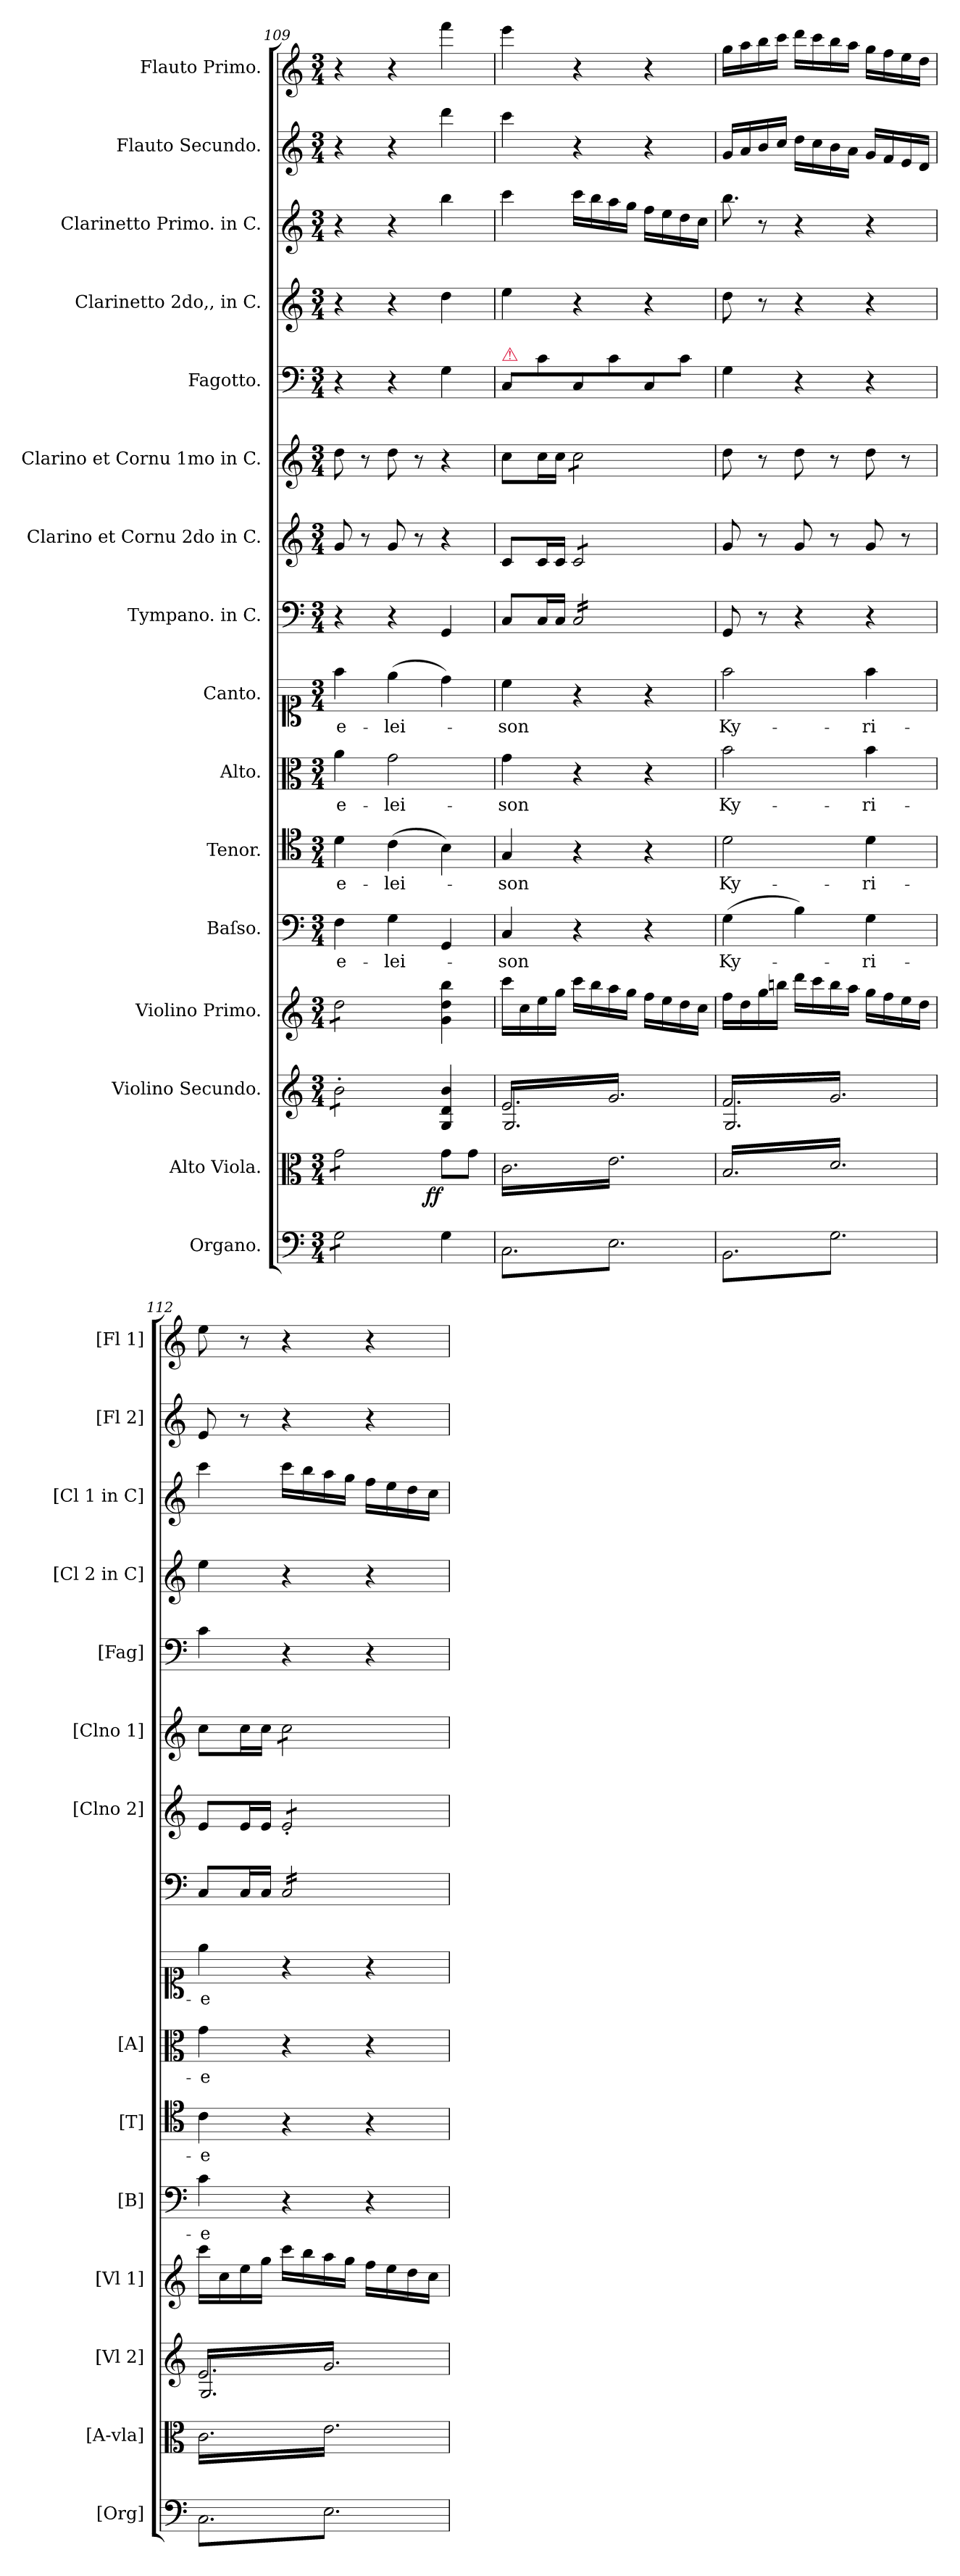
**kern	**kern	**dynam	**kern	**dynam	**kern	**dynam	**kern	**text	**kern	**text	**kern	**text	**kern	**text	**kern	**kern	**dynam	**kern	**dynam	**kern	**dynam	**kern	**kern	**kern	**dynam	**kern	**dynam
*part16	*part15	*part15	*part14	*part14	*part13	*part13	*part12	*part12	*part11	*part11	*part10	*part10	*part9	*part9	*part8	*part7	*part7	*part6	*part6	*part5	*part5	*part4	*part3	*part2	*part2	*part1	*part1
*staff16	*staff15	*staff15	*staff14	*staff14	*staff13	*staff13	*staff12	*staff12	*staff11	*staff11	*staff10	*staff10	*staff9	*staff9	*staff8	*staff7	*staff7	*staff6	*staff6	*staff5	*staff5	*staff4	*staff3	*staff2	*staff2	*staff1	*staff1
*I"Organo.	*I"Alto Viola.	*	*I"Violino Secundo.	*	*I"Violino Primo.	*	*I"Baſso.	*	*I"Tenor.	*	*I"Alto.	*	*I"Canto.	*	*I"Tympano. in C.	*I"Clarino et Cornu 2do in C.	*	*I"Clarino et Cornu 1mo in C.	*	*I"Fagotto.	*	*I"Clarinetto 2do,, in C.	*I"Clarinetto Primo. in C.	*I"Flauto Secundo.	*	*I"Flauto Primo.	*
*I'[Org]	*I'[A-vla]	*	*I'[Vl 2]	*	*I'[Vl 1]	*	*I'[B]	*	*I'[T]	*	*I'[A]	*	*	*	*	*I'[Clno 2]	*	*I'[Clno 1]	*	*I'[Fag]	*	*I'[Cl 2 in C]	*I'[Cl 1 in C]	*I'[Fl 2]	*	*I'[Fl 1]	*
*clefF4	*clefC3	*	*clefG2	*	*clefG2	*	*clefF4	*	*clefC4	*	*clefC3	*	*clefC1	*	*clefF4	*clefG2	*	*clefG2	*	*clefF4	*	*clefG2	*clefG2	*clefG2	*	*clefG2	*
*k[]	*k[]	*	*k[]	*	*k[]	*	*k[]	*	*k[]	*	*k[]	*	*k[]	*	*k[]	*k[]	*	*k[]	*	*k[]	*	*k[]	*k[]	*k[]	*	*k[]	*
*a:	*a:	*	*a:	*	*a:	*	*a:	*	*a:	*	*a:	*	*a:	*	*a:	*a:	*	*a:	*	*a:	*	*a:	*a:	*a:	*	*a:	*
*M3/4	*M3/4	*	*M3/4	*	*M3/4	*	*M3/4	*	*M3/4	*	*M3/4	*	*M3/4	*	*M3/4	*M3/4	*	*M3/4	*	*M3/4	*	*M3/4	*M3/4	*M3/4	*	*M3/4	*
=109	=109	=109	=109	=109	=109	=109	=109	=109	=109	=109	=109	=109	=109	=109	=109	=109	=109	=109	=109	=109	=109	=109	=109	=109	=109	=109	=109
!	!	!	!	!	!	!	!	!	!	!	!	!	!	!	!	!	!	!	!	!	!	!	!	!	!LO:DY:a:rj	!	!LO:DY:a:rj
*tremolo	*	*	*	*	*	*	*	*	*	*	*	*	*	*	*	*	*	*	*	*	*	*	*	*	*	*	*
*	*tremolo	*	*	*	*	*	*	*	*	*	*	*	*	*	*	*	*	*	*	*	*	*	*	*	*	*	*
*	*	*	*tremolo	*	*	*	*	*	*	*	*	*	*	*	*	*	*	*	*	*	*	*	*	*	*	*	*
*	*	*	*	*	*tremolo	*	*	*	*	*	*	*	*	*	*	*	*	*	*	*	*	*	*	*	*	*	*
8G\L	8g\L	.	8b'>\L	.	8dd\L	.	4F\	e-	4d\	e-	4a\	e-	4ff\	e-	4r	8g/	.	8dd\	.	4r	.	4r	4r	4r	fo	4r	fo
8G\	8g\	.	8b'>\	.	8dd\	.	.	.	.	.	.	.	.	.	.	8r	.	8r	.	.	.	.	.	.	.	.	.
8G\	8g\	.	8b'>\	.	8dd\	.	4G\	-lei-	(>4c\	-lei-	2g\	-lei-	(>4ee\	-lei-	4r	8g/	.	8dd\	.	4r	.	4r	4r	4r	.	4r	.
8G\J	8g\J	.	8b'>\J	.	8dd\J	.	.	.	.	.	.	.	.	.	.	8r	.	8r	.	.	.	.	.	.	.	.	.
*	*	*	*	*	*Xtremolo	*	*	*	*	*	*	*	*	*	*	*	*	*	*	*	*	*	*	*	*	*	*
*	*	*	*Xtremolo	*	*	*	*	*	*	*	*	*	*	*	*	*	*	*	*	*	*	*	*	*	*	*	*
*	*Xtremolo	*	*	*	*	*	*	*	*	*	*	*	*	*	*	*	*	*	*	*	*	*	*	*	*	*	*
*Xtremolo	*	*	*	*	*	*	*	*	*	*	*	*	*	*	*	*	*	*	*	*	*	*	*	*	*	*	*
!	!	!LO:DY:b:rj	!	!LO:DY:b:rj	!	!LO:DY:b:rj	!	!	!	!	!	!	!	!	!	!	!	!	!	!	!	!	!	!	!	!	!
4G\	8g\L	ff.	4G/ 4d/ 4b/	fo	4g\ 4dd\ 4bb\	fo	4GG/	.	4B\)	.	.	.	4dd\)	.	4GG/	4r	.	4r	.	4G\	.	4dd\	4bb\	4ddd\	.	4fff\	.
.	8g\J	.	.	.	.	.	.	.	.	.	.	.	.	.	.	.	.	.	.	.	.	.	.	.	.	.	.
=110	=110	=110	=110	=110	=110	=110	=110	=110	=110	=110	=110	=110	=110	=110	=110	=110	=110	=110	=110	=110	=110	=110	=110	=110	=110	=110	=110
*	*	*	*^	*	*	*	*	*	*	*	*	*	*	*	*	*	*	*	*	*	*	*	*	*	*	*	*
!	!	!	!	!	!	!	!	!	!	!	!	!	!	!	!	!	!	!	!	!	!LO:TX:a:color=crimson:t=⚠	!	!	!	!	!	!	!
!LO:TX:a:i:t=Tutti	!	!	!	!	!	!	!	!	!	!	!	!	!	!	!	!	!	!	!	!	!	!	!	!	!	!	!	!
!	!	!	!	!	!	!	!	!	!	!	!	!	!	!	!	!	!	!LO:DY:a:rj	!	!LO:DY:a:rj	!	!LO:DY:b:rj	!	!	!	!	!	!
*tremolo	*	*	*	*	*	*	*	*	*	*	*	*	*	*	*	*	*	*	*	*	*	*	*	*	*	*	*	*
*	*tremolo	*	*	*	*	*	*	*	*	*	*	*	*	*	*	*	*	*	*	*	*	*	*	*	*	*	*	*
*	*	*	*tremolo	*	*	*	*	*	*	*	*	*	*	*	*	*	*	*	*	*	*	*	*	*	*	*	*	*
8C\L	16c\LL	.	16e/LL	2.G/	.	16ccc\LL	.	4C/	-son	4G/	-son	4g\	-son	4cc\	-son	8C/L	8c/L	fo	8cc\L	fo	8C/L	fo	4ee\	4ccc\	4ccc\	.	4eee\	.
.	16e\	.	16g/	.	.	16cc\	.	.	.	.	.	.	.	.	.	.	.	.	.	.	.	.	.	.	.	.	.	.
8E\	16c\	.	16e/	.	.	16ee\	.	.	.	.	.	.	.	.	.	16C/L	16c/L	.	16cc\L	.	8c\	.	.	.	.	.	.	.
.	16e\	.	16g/	.	.	16gg\JJ	.	.	.	.	.	.	.	.	.	16C/JJ	16c/JJ	.	16cc\JJ	.	.	.	.	.	.	.	.	.
*	*	*	*	*	*	*	*	*	*	*	*	*	*	*	*	*tremolo	*	*	*	*	*	*	*	*	*	*	*	*
*	*	*	*	*	*	*	*	*	*	*	*	*	*	*	*	*	*tremolo	*	*	*	*	*	*	*	*	*	*	*
*	*	*	*	*	*	*	*	*	*	*	*	*	*	*	*	*	*	*	*tremolo	*	*	*	*	*	*	*	*	*
8C\	16c\	.	16e/	.	.	16ccc\LL	.	4r	.	4r	.	4r	.	4r	.	16C/LL	8c/L	.	8cc\L	.	8C/	.	4r	16ccc\LL	4r	.	4r	.
.	16e\	.	16g/	.	.	16bb\	.	.	.	.	.	.	.	.	.	16C/	.	.	.	.	.	.	.	16bb\	.	.	.	.
8E\	16c\	.	16e/	.	.	16aa\	.	.	.	.	.	.	.	.	.	16C/	8c/	.	8cc\	.	8c\	.	.	16aa\	.	.	.	.
.	16e\	.	16g/	.	.	16gg\JJ	.	.	.	.	.	.	.	.	.	16C/	.	.	.	.	.	.	.	16gg\JJ	.	.	.	.
8C\	16c\	.	16e/	.	.	16ff\LL	.	4r	.	4r	.	4r	.	4r	.	16C/	8c/	.	8cc\	.	8C/	.	4r	16ff\LL	4r	.	4r	.
.	16e\	.	16g/	.	.	16ee\	.	.	.	.	.	.	.	.	.	16C/	.	.	.	.	.	.	.	16ee\	.	.	.	.
8E\J	16c\	.	16e/	.	.	16dd\	.	.	.	.	.	.	.	.	.	16C/	8c/J	.	8cc\J	.	8c\J	.	.	16dd\	.	.	.	.
*	*	*	*	*	*	*	*	*	*	*	*	*	*	*	*	*	*	*	*Xtremolo	*	*	*	*	*	*	*	*	*
*	*	*	*	*	*	*	*	*	*	*	*	*	*	*	*	*	*Xtremolo	*	*	*	*	*	*	*	*	*	*	*
.	16e\JJ	.	16g/JJ	.	.	16cc\JJ	.	.	.	.	.	.	.	.	.	16C/JJ	.	.	.	.	.	.	.	16cc\JJ	.	.	.	.
*	*	*	*	*	*	*	*	*	*	*	*	*	*	*	*	*Xtremolo	*	*	*	*	*	*	*	*	*	*	*	*
=111	=111	=111	=111	=111	=111	=111	=111	=111	=111	=111	=111	=111	=111	=111	=111	=111	=111	=111	=111	=111	=111	=111	=111	=111	=111	=111	=111	=111
!	!	!	!	!	!	!	!	!	!	!	!	!	!	!	!	!	!	!	!	!	!	!	!	!LO:N:vis=8.	!	!	!	!
8BB\L	16B/LL	.	16f/LL	2.G/	.	16ff\LL	.	(>4G\	Ky-	2d\	Ky-	2b\	Ky-	2ff\	Ky-	8GG/	8g/	.	8dd\	.	4G\	.	8dd\	8bb\	16g/LL	.	16gg\LL	.
.	16d/	.	16g/	.	.	16dd\	.	.	.	.	.	.	.	.	.	.	.	.	.	.	.	.	.	.	16a/	.	16aa\	.
8G\	16B/	.	16f/	.	.	16gg\	.	.	.	.	.	.	.	.	.	8r	8r	.	8r	.	.	.	8r	8r	16b/	.	16bb\	.
.	16d/	.	16g/	.	.	16bbn\JJ	.	.	.	.	.	.	.	.	.	.	.	.	.	.	.	.	.	.	16cc/JJ	.	16ccc\JJ	.
8BB\	16B/	.	16f/	.	.	16ddd\LL	.	4B\)	.	.	.	.	.	.	.	4r	8g/	.	8dd\	.	4r	.	4r	4r	16dd\LL	.	16ddd\LL	.
.	16d/	.	16g/	.	.	16ccc\	.	.	.	.	.	.	.	.	.	.	.	.	.	.	.	.	.	.	16cc\	.	16ccc\	.
8G\	16B/	.	16f/	.	.	16bb\	.	.	.	.	.	.	.	.	.	.	8r	.	8r	.	.	.	.	.	16b\	.	16bb\	.
.	16d/	.	16g/	.	.	16aa\JJ	.	.	.	.	.	.	.	.	.	.	.	.	.	.	.	.	.	.	16a\JJ	.	16aa\JJ	.
8BB\	16B/	.	16f/	.	.	16gg\LL	.	4G\	-ri-	4d\	-ri-	4b\	-ri-	4ff\	-ri-	4r	8g/	.	8dd\	.	4r	.	4r	4r	16g/LL	.	16gg\LL	.
.	16d/	.	16g/	.	.	16ff\	.	.	.	.	.	.	.	.	.	.	.	.	.	.	.	.	.	.	16f/	.	16ff\	.
8G\J	16B/	.	16f/	.	.	16ee\	.	.	.	.	.	.	.	.	.	.	8r	.	8r	.	.	.	.	.	16e/	.	16ee\	.
.	16d/JJ	.	16g/JJ	.	.	16dd\JJ	.	.	.	.	.	.	.	.	.	.	.	.	.	.	.	.	.	.	16d/JJ	.	16dd\JJ	.
=112	=112	=112	=112	=112	=112	=112	=112	=112	=112	=112	=112	=112	=112	=112	=112	=112	=112	=112	=112	=112	=112	=112	=112	=112	=112	=112	=112	=112
8C\L	16c\LL	.	16e/LL	2.G/	.	16ccc\LL	.	4c\	-e	4c\	-e	4g\	-e	4ee\	-e	8C/L	8e/L	.	8cc\L	.	4c\	.	4ee\	4ccc\	8e/	.	8ee\	.
.	16e\	.	16g/	.	.	16cc\	.	.	.	.	.	.	.	.	.	.	.	.	.	.	.	.	.	.	.	.	.	.
8E\	16c\	.	16e/	.	.	16ee\	.	.	.	.	.	.	.	.	.	16C/L	16e/L	.	16cc\L	.	.	.	.	.	8r	.	8r	.
.	16e\	.	16g/	.	.	16gg\JJ	.	.	.	.	.	.	.	.	.	16C/JJ	16e/JJ	.	16cc\JJ	.	.	.	.	.	.	.	.	.
*	*	*	*	*	*	*	*	*	*	*	*	*	*	*	*	*tremolo	*	*	*	*	*	*	*	*	*	*	*	*
*	*	*	*	*	*	*	*	*	*	*	*	*	*	*	*	*	*tremolo	*	*	*	*	*	*	*	*	*	*	*
*	*	*	*	*	*	*	*	*	*	*	*	*	*	*	*	*	*	*	*tremolo	*	*	*	*	*	*	*	*	*
8C\	16c\	.	16e/	.	.	16ccc\LL	.	4r	.	4r	.	4r	.	4r	.	16C/LL	8e'</L	.	8cc\L	.	4r	.	4r	16ccc\LL	4r	.	4r	.
.	16e\	.	16g/	.	.	16bb\	.	.	.	.	.	.	.	.	.	16C/	.	.	.	.	.	.	.	16bb\	.	.	.	.
8E\	16c\	.	16e/	.	.	16aa\	.	.	.	.	.	.	.	.	.	16C/	8e'</	.	8cc\	.	.	.	.	16aa\	.	.	.	.
.	16e\	.	16g/	.	.	16gg\JJ	.	.	.	.	.	.	.	.	.	16C/	.	.	.	.	.	.	.	16gg\JJ	.	.	.	.
8C\	16c\	.	16e/	.	.	16ff\LL	.	4r	.	4r	.	4r	.	4r	.	16C/	8e'</	.	8cc\	.	4r	.	4r	16ff\LL	4r	.	4r	.
.	16e\	.	16g/	.	.	16ee\	.	.	.	.	.	.	.	.	.	16C/	.	.	.	.	.	.	.	16ee\	.	.	.	.
8E\J	16c\	.	16e/	.	.	16dd\	.	.	.	.	.	.	.	.	.	16C/	8e'</J	.	8cc\J	.	.	.	.	16dd\	.	.	.	.
*	*	*	*	*	*	*	*	*	*	*	*	*	*	*	*	*	*	*	*Xtremolo	*	*	*	*	*	*	*	*	*
*	*	*	*	*	*	*	*	*	*	*	*	*	*	*	*	*	*Xtremolo	*	*	*	*	*	*	*	*	*	*	*
*Xtremolo	*	*	*	*	*	*	*	*	*	*	*	*	*	*	*	*	*	*	*	*	*	*	*	*	*	*	*	*
.	16e\JJ	.	16g/JJ	.	.	16cc\JJ	.	.	.	.	.	.	.	.	.	16C/JJ	.	.	.	.	.	.	.	16cc\JJ	.	.	.	.
*	*	*	*	*	*	*	*	*	*	*	*	*	*	*	*	*Xtremolo	*	*	*	*	*	*	*	*	*	*	*	*
*	*	*	*Xtremolo	*	*	*	*	*	*	*	*	*	*	*	*	*	*	*	*	*	*	*	*	*	*	*	*	*
*	*Xtremolo	*	*	*	*	*	*	*	*	*	*	*	*	*	*	*	*	*	*	*	*	*	*	*	*	*	*	*
.	.	.	.	.	.	.	.	.	.	.	.	.	.	.	.	.	.	.	.	.	.	.	.	.	.	.	.	.
.	.	.	.	.	.	.	.	.	.	.	.	.	.	.	.	.	.	.	.	.	.	.	.	.	.	.	.	.
.	.	.	.	.	.	.	.	.	.	.	.	.	.	.	.	.	.	.	.	.	.	.	.	.	.	.	.	.
.	.	.	.	.	.	.	.	.	.	.	.	.	.	.	.	.	.	.	.	.	.	.	.	.	.	.	.	.
.	.	.	.	.	.	.	.	.	.	.	.	.	.	.	.	.	.	.	.	.	.	.	.	.	.	.	.	.
.	.	.	.	.	.	.	.	.	.	.	.	.	.	.	.	.	.	.	.	.	.	.	.	.	.	.	.	.
*	*	*	*v	*v	*	*	*	*	*	*	*	*	*	*	*	*	*	*	*	*	*	*	*	*	*	*	*	*
=	=	=	=	=	=	=	=	=	=	=	=	=	=	=	=	=	=	=	=	=	=	=	=	=	=	=	=
*-	*-	*-	*-	*-	*-	*-	*-	*-	*-	*-	*-	*-	*-	*-	*-	*-	*-	*-	*-	*-	*-	*-	*-	*-	*-	*-	*-
